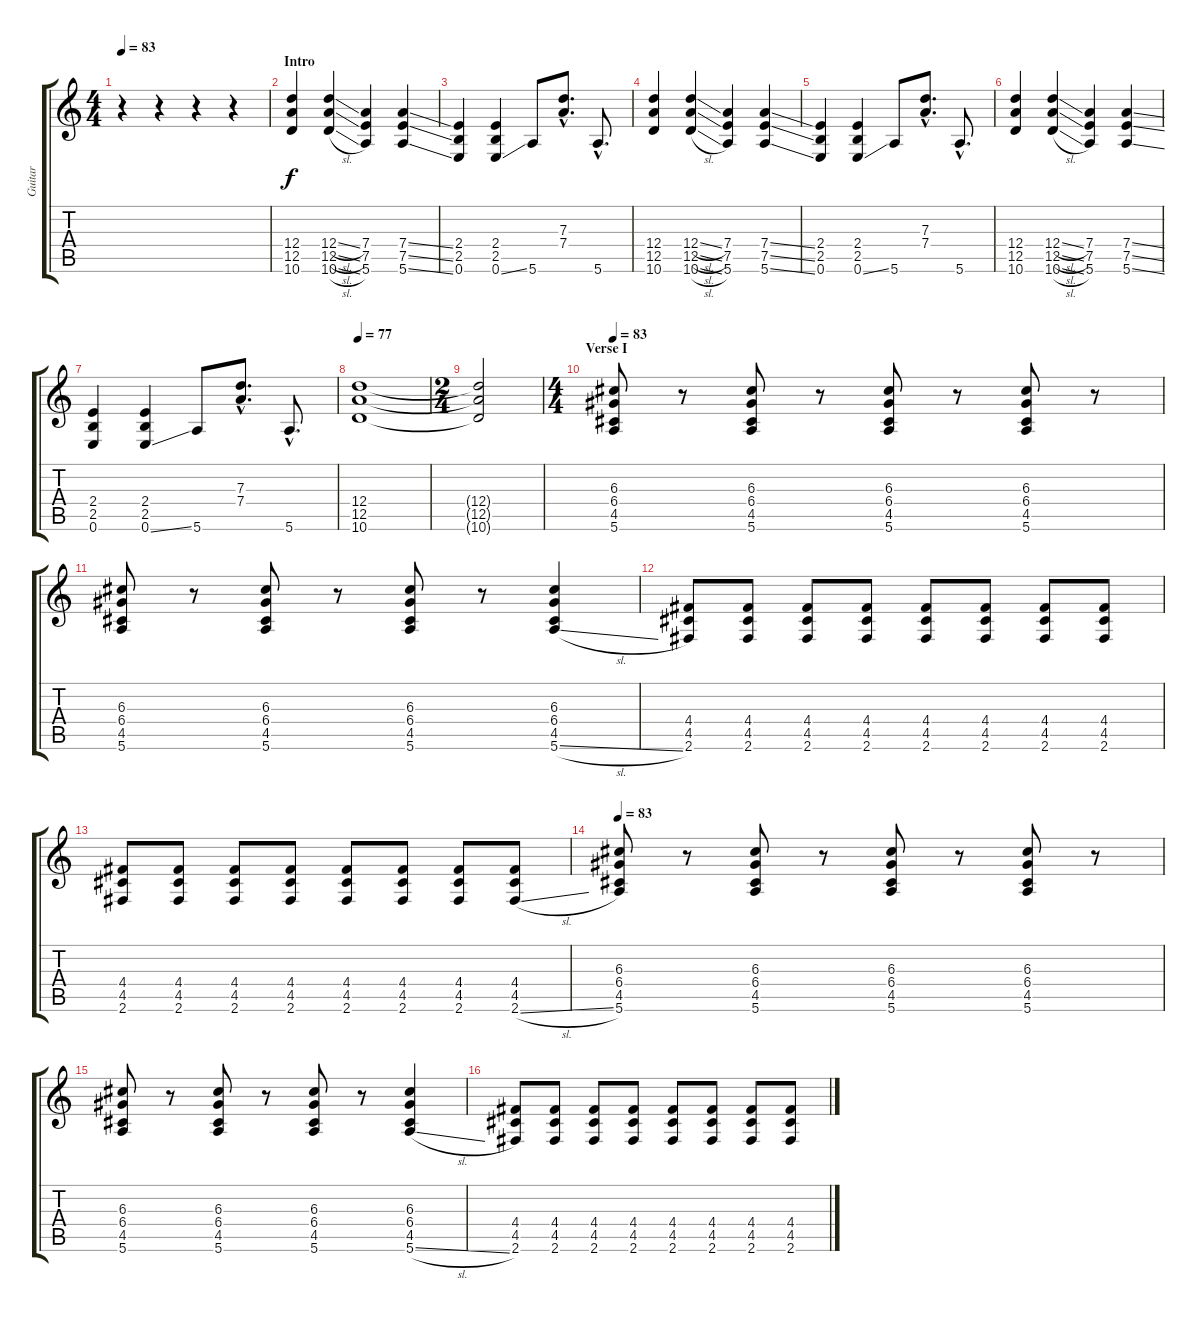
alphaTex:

\track ("Guitar" "Guitar") {instrument overdrivenguitar}
\staff {score tabs}
\tuning (E4 B3 G3 D3 A2 E2) {hide}
\ts (4 4)
\tempo 83
\clef g2
\ks c
r.4{dy f instrument overdrivenguitar} r.4 r.4 r.4 |
\section ("" "Intro")
(12.4 12.5 10.6).4{volume 14 balance 13 instrument overdrivenguitar} (12.4{sl} 12.5{sl} 10.6{sl}).4 (7.4 7.5 5.6).4 (7.4{ss} 7.5{ss} 5.6{ss}).4 |
(2.4 2.5 0.6).4 (2.4 2.5 0.6{ss}).4 5.6.8 (7.3{hac} 7.4{hac}).8{d} 5.6{hac}.8{d} |
(12.4 12.5 10.6).4{volume 14 balance 13 instrument overdrivenguitar} (12.4{sl} 12.5{sl} 10.6{sl}).4 (7.4 7.5 5.6).4 (7.4{ss} 7.5{ss} 5.6{ss}).4 |
(2.4 2.5 0.6).4 (2.4 2.5 0.6{ss}).4 5.6.8 (7.3{hac} 7.4{hac}).8{d} 5.6{hac}.8{d} |
(12.4 12.5 10.6).4{volume 14 balance 13 instrument overdrivenguitar} (12.4{sl} 12.5{sl} 10.6{sl}).4 (7.4 7.5 5.6).4 (7.4{ss} 7.5{ss} 5.6{ss}).4 |
(2.4 2.5 0.6).4 (2.4 2.5 0.6{ss}).4 5.6.8 (7.3{hac} 7.4{hac}).8{d} 5.6{hac}.8{d} |
\tempo 77
(12.4 12.5 10.6).1{volume 0} |
\ts (2 4)
(12.4{t} 12.5{t} 10.6{t}).2 |
\ts (4 4)
\section ("" "Verse I")
\tempo 83
(6.3 6.4 4.5 5.6).8{volume 14 balance 8} r.8 (6.3 6.4 4.5 5.6).8 r.8 (6.3 6.4 4.5 5.6).8 r.8 (6.3 6.4 4.5 5.6).8 r.8 |
(6.3 6.4 4.5 5.6).8 r.8 (6.3 6.4 4.5 5.6).8 r.8 (6.3 6.4 4.5 5.6).8 r.8 (6.3 6.4 4.5 5.6{sl}).4 |
(4.4 4.5 2.6).8 (4.4 4.5 2.6).8 (4.4 4.5 2.6).8 (4.4 4.5 2.6).8 (4.4 4.5 2.6).8 (4.4 4.5 2.6).8 (4.4 4.5 2.6).8 (4.4 4.5 2.6).8 |
(4.4 4.5 2.6).8 (4.4 4.5 2.6).8 (4.4 4.5 2.6).8 (4.4 4.5 2.6).8 (4.4 4.5 2.6).8 (4.4 4.5 2.6).8 (4.4 4.5 2.6).8 (4.4 4.5 2.6{sl}).8 |
\tempo 83
(6.3 6.4 4.5 5.6).8{volume 14} r.8 (6.3 6.4 4.5 5.6).8 r.8 (6.3 6.4 4.5 5.6).8 r.8 (6.3 6.4 4.5 5.6).8 r.8 |
(6.3 6.4 4.5 5.6).8 r.8 (6.3 6.4 4.5 5.6).8 r.8 (6.3 6.4 4.5 5.6).8 r.8 (6.3 6.4 4.5 5.6{sl}).4 |
(4.4 4.5 2.6).8 (4.4 4.5 2.6).8 (4.4 4.5 2.6).8 (4.4 4.5 2.6).8 (4.4 4.5 2.6).8 (4.4 4.5 2.6).8 (4.4 4.5 2.6).8 (4.4 4.5 2.6).8
